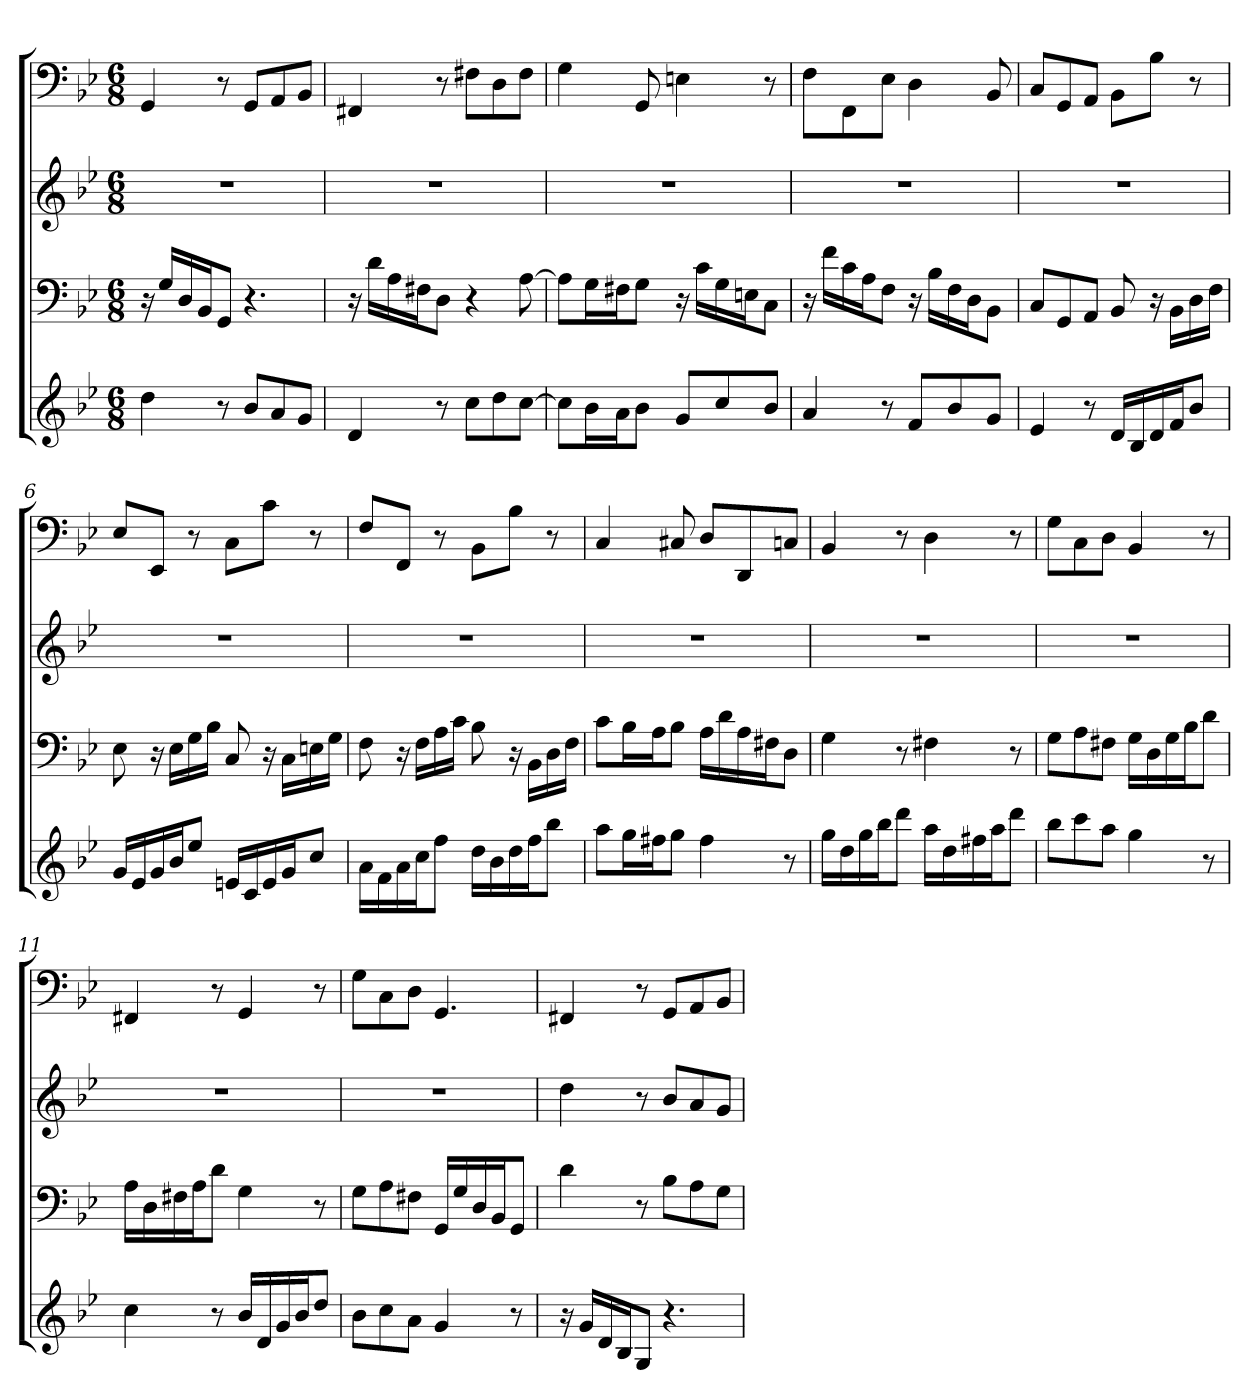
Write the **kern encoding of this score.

**kern	**kern	**kern	**kern
*part4	*part3	*part2	*part1
*staff4	*staff3	*staff2	*staff1
*	*clefF4	*	*clefF4
*k[b-e-]	*k[b-e-]	*k[b-e-]	*k[b-e-]
*g:	*g:	*g:	*g:
*M6/8	*M6/8	*M6/8	*M6/8
=1	=1	=1	=1
4dd	16r	2.r	4GG
.	16G/LL	.	.
.	16D/	.	.
.	16BB-/J	.	.
8r	8GG/J	.	8r
8b-L	4.r	.	8GG/L
8a	.	.	8AA/
8gJ	.	.	8BB-/J
=2	=2	=2	=2
4d	16r	2.r	4FF#X
.	16d\LL	.	.
.	16A\	.	.
.	16F#X\J	.	.
8r	8D\J	.	8r
8ccL	4r	.	8F#X\L
8dd	.	.	8D\
[8ccJ	[8A	.	8F#\J
=3	=3	=3	=3
8ccL]	8A\L]	2.r	4G
16b-L	16G\L	.	.
16aJ	16F#X\J	.	.
8b-J	8G\J	.	8GG
8gL	16r	.	4En
.	16c\LL	.	.
8cc	16G\	.	.
.	16En\J	.	.
8b-J	8C\J	.	8r
=4	=4	=4	=4
4a	16r	2.r	8F\L
.	16f\LL	.	.
.	16c\	.	8FF\
.	16A\J	.	.
8r	8F\J	.	8E-\J
8fL	16r	.	4D
.	16B-\LL	.	.
8b-	16F\	.	.
.	16D\J	.	.
8gJ	8BB-\J	.	8BB-
=5	=5	=5	=5
4e-	8C/L	2.r	8C/L
.	8GG/	.	8GG/
8r	8AA/J	.	8AA/J
16dLL	8BB-	.	8BB-\L
16B-	.	.	.
16d	16r	.	8B-\J
16fJ	16BB-\LL	.	.
8b-J	16D\	.	8r
.	16F\JJ	.	.
=6	=6	=6	=6
16gLL	8E-	2.r	8E-/L
16e-	.	.	.
16g	16r	.	8EE-/J
16b-J	16E-\LL	.	.
8ee-J	16G\	.	8r
.	16B-\JJ	.	.
16enLL	8C	.	8C\L
16c	.	.	.
16e	16r	.	8c\J
16gJ	16C\LL	.	.
8ccJ	16En\	.	8r
.	16G\JJ	.	.
=7	=7	=7	=7
16aLL	8F	2.r	8F/L
16f	.	.	.
16a	16r	.	8FF/J
16ccJ	16F\LL	.	.
8ffJ	16A\	.	8r
.	16c\JJ	.	.
16ddLL	8B-	.	8BB-\L
16b-	.	.	.
16dd	16r	.	8B-\J
16ffJ	16BB-\LL	.	.
8bb-J	16D\	.	8r
.	16F\JJ	.	.
=8	=8	=8	=8
8aaL	8c\L	2.r	4C
16ggL	16B-\L	.	.
16ff#XJ	16A\J	.	.
8ggJ	8B-\J	.	8C#X
4ff#	16A\LL	.	8D/L
.	16d\	.	.
.	16A\	.	8DD/
.	16F#X\J	.	.
8r	8D\J	.	8Cn/J
=9	=9	=9	=9
16ggLL	4G	2.r	4BB-
16dd	.	.	.
16gg	.	.	.
16bb-J	.	.	.
8dddJ	8r	.	8r
16aaLL	4F#X	.	4D
16dd	.	.	.
16ff#X	.	.	.
16aaJ	.	.	.
8dddJ	8r	.	8r
=10	=10	=10	=10
8bb-L	8G\L	2.r	8G\L
8ccc	8A\	.	8C\
8aaJ	8F#X\J	.	8D\J
4gg	16G\LL	.	4BB-
.	16D\	.	.
.	16G\	.	.
.	16B-\J	.	.
8r	8d\J	.	8r
=11	=11	=11	=11
4cc	16A\LL	2.r	4FF#X
.	16D\	.	.
.	16F#X\	.	.
.	16A\J	.	.
8r	8d\J	.	8r
16b-LL	4G	.	4GG
16d	.	.	.
16g	.	.	.
16b-J	.	.	.
8ddJ	8r	.	8r
=12	=12	=12	=12
8b-L	8G\L	2.r	8G\L
8cc	8A\	.	8C\
8aJ	8F#X\J	.	8D\J
4g	16GG/LL	.	4.GG
.	16G/	.	.
.	16D/	.	.
.	16BB-/J	.	.
8r	8GG/J	.	.
=13	=13	=13	=13
16r	4d	4dd	4FF#X
16gLL	.	.	.
16d	.	.	.
16B-J	.	.	.
8GJ	8r	8r	8r
4.r	8B-\L	8b-L	8GG/L
.	8A\	8a	8AA/
.	8G\J	8gJ	8BB-/J
=	=	=	=
*-	*-	*-	*-
